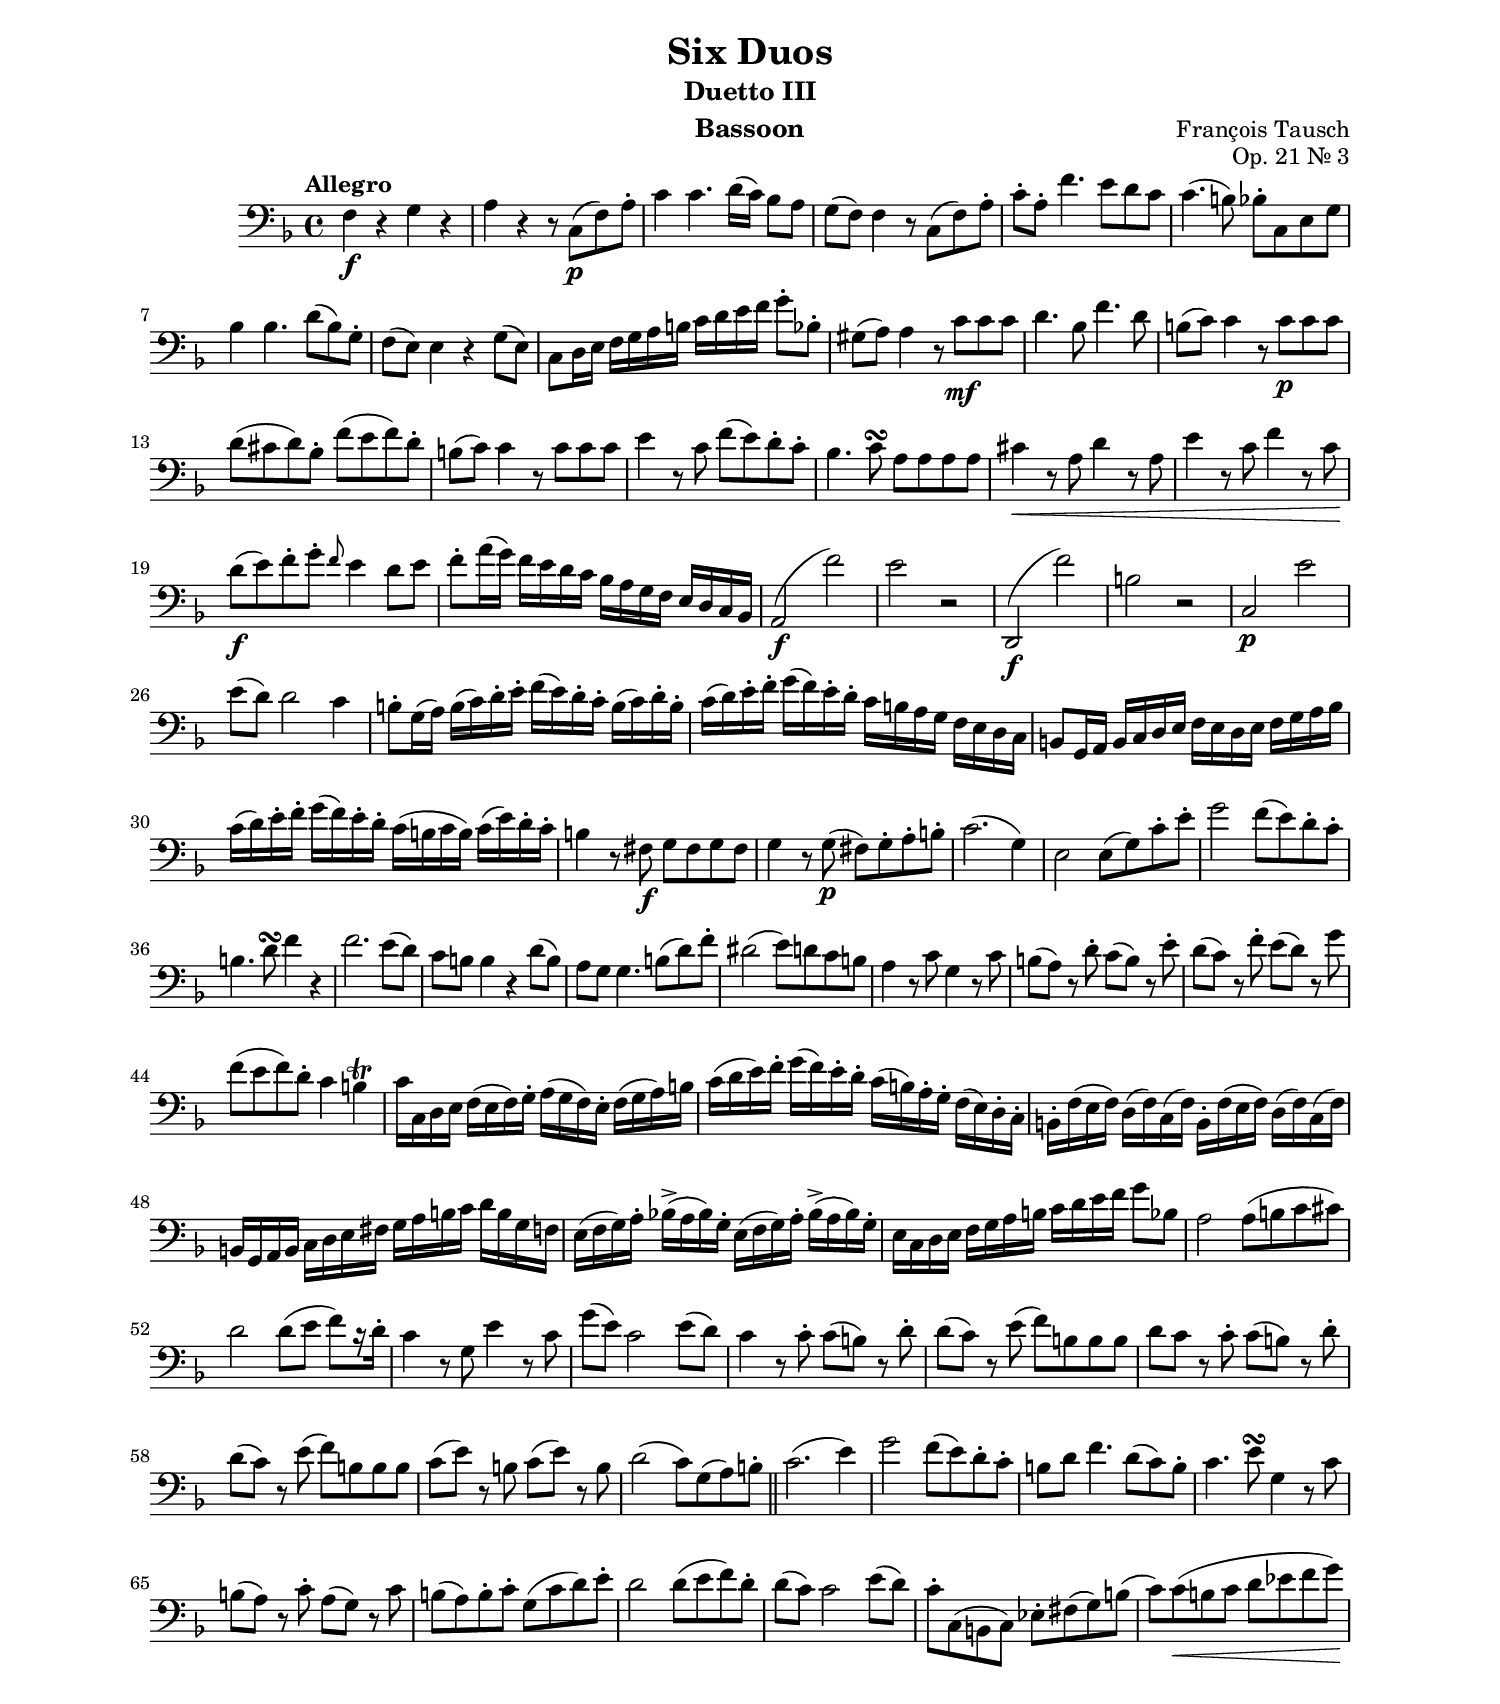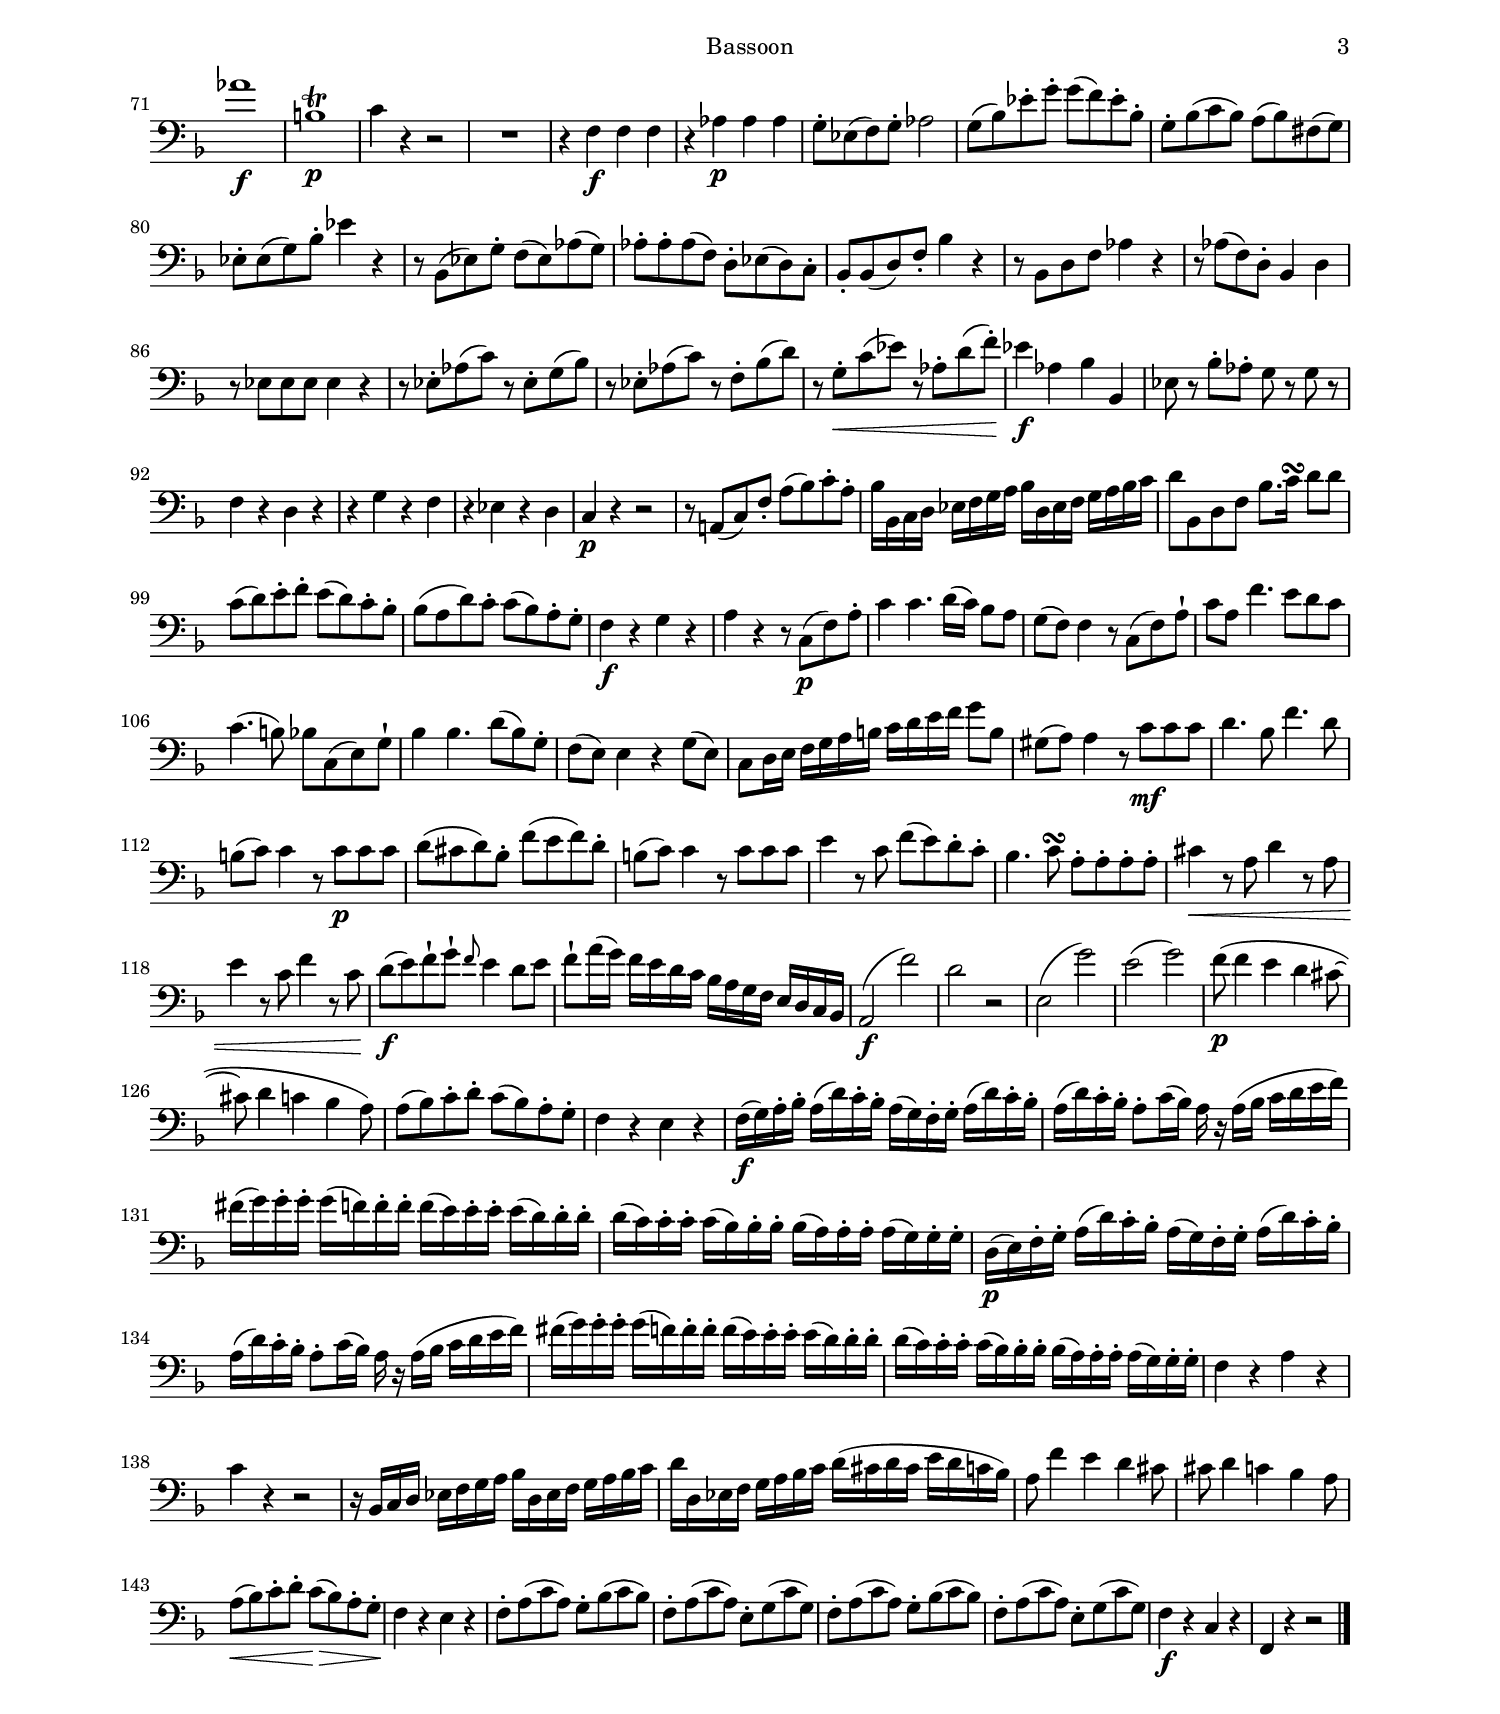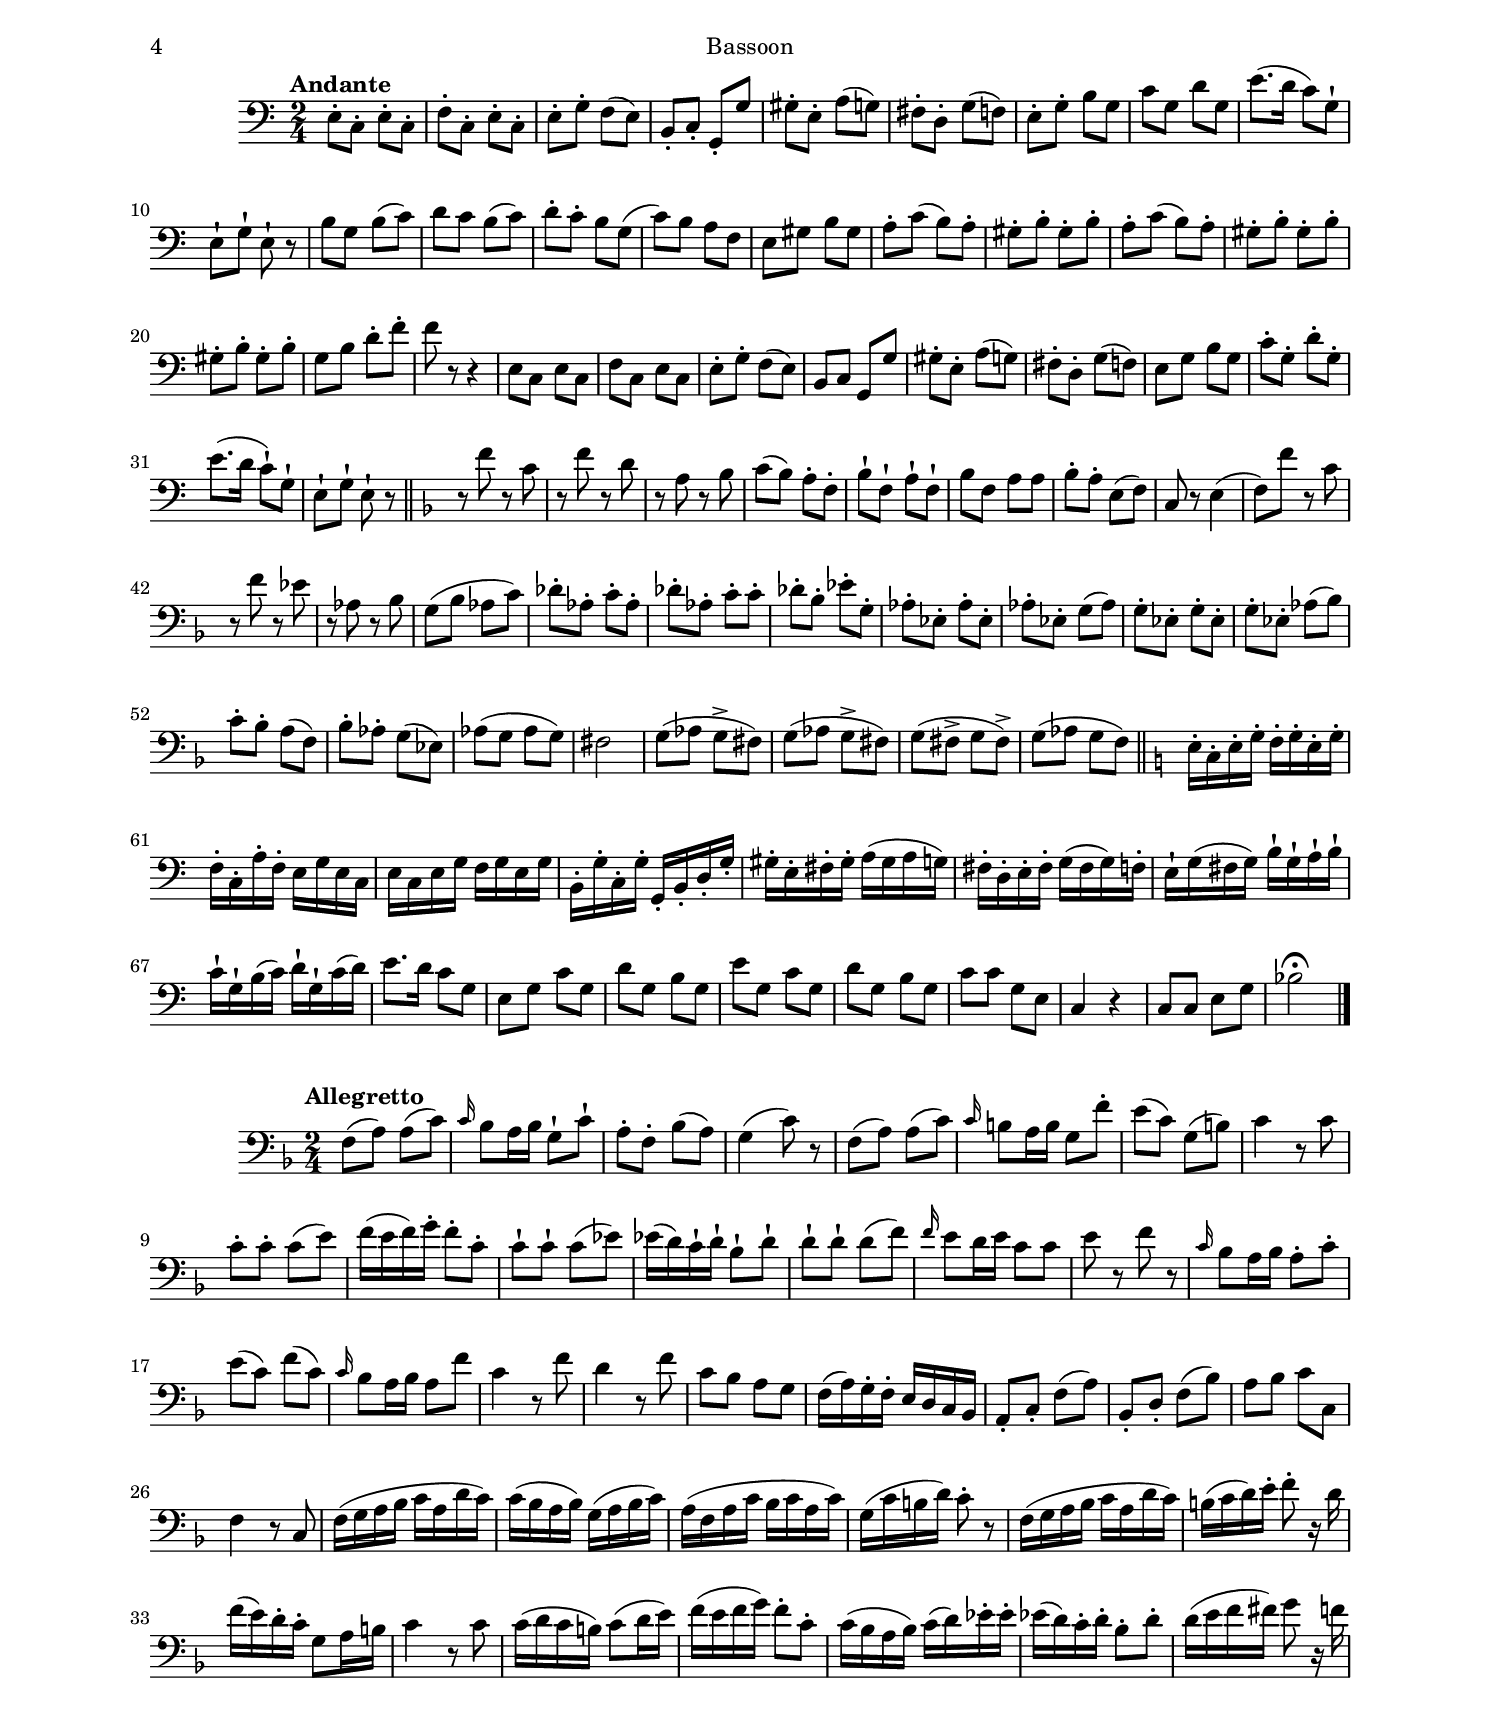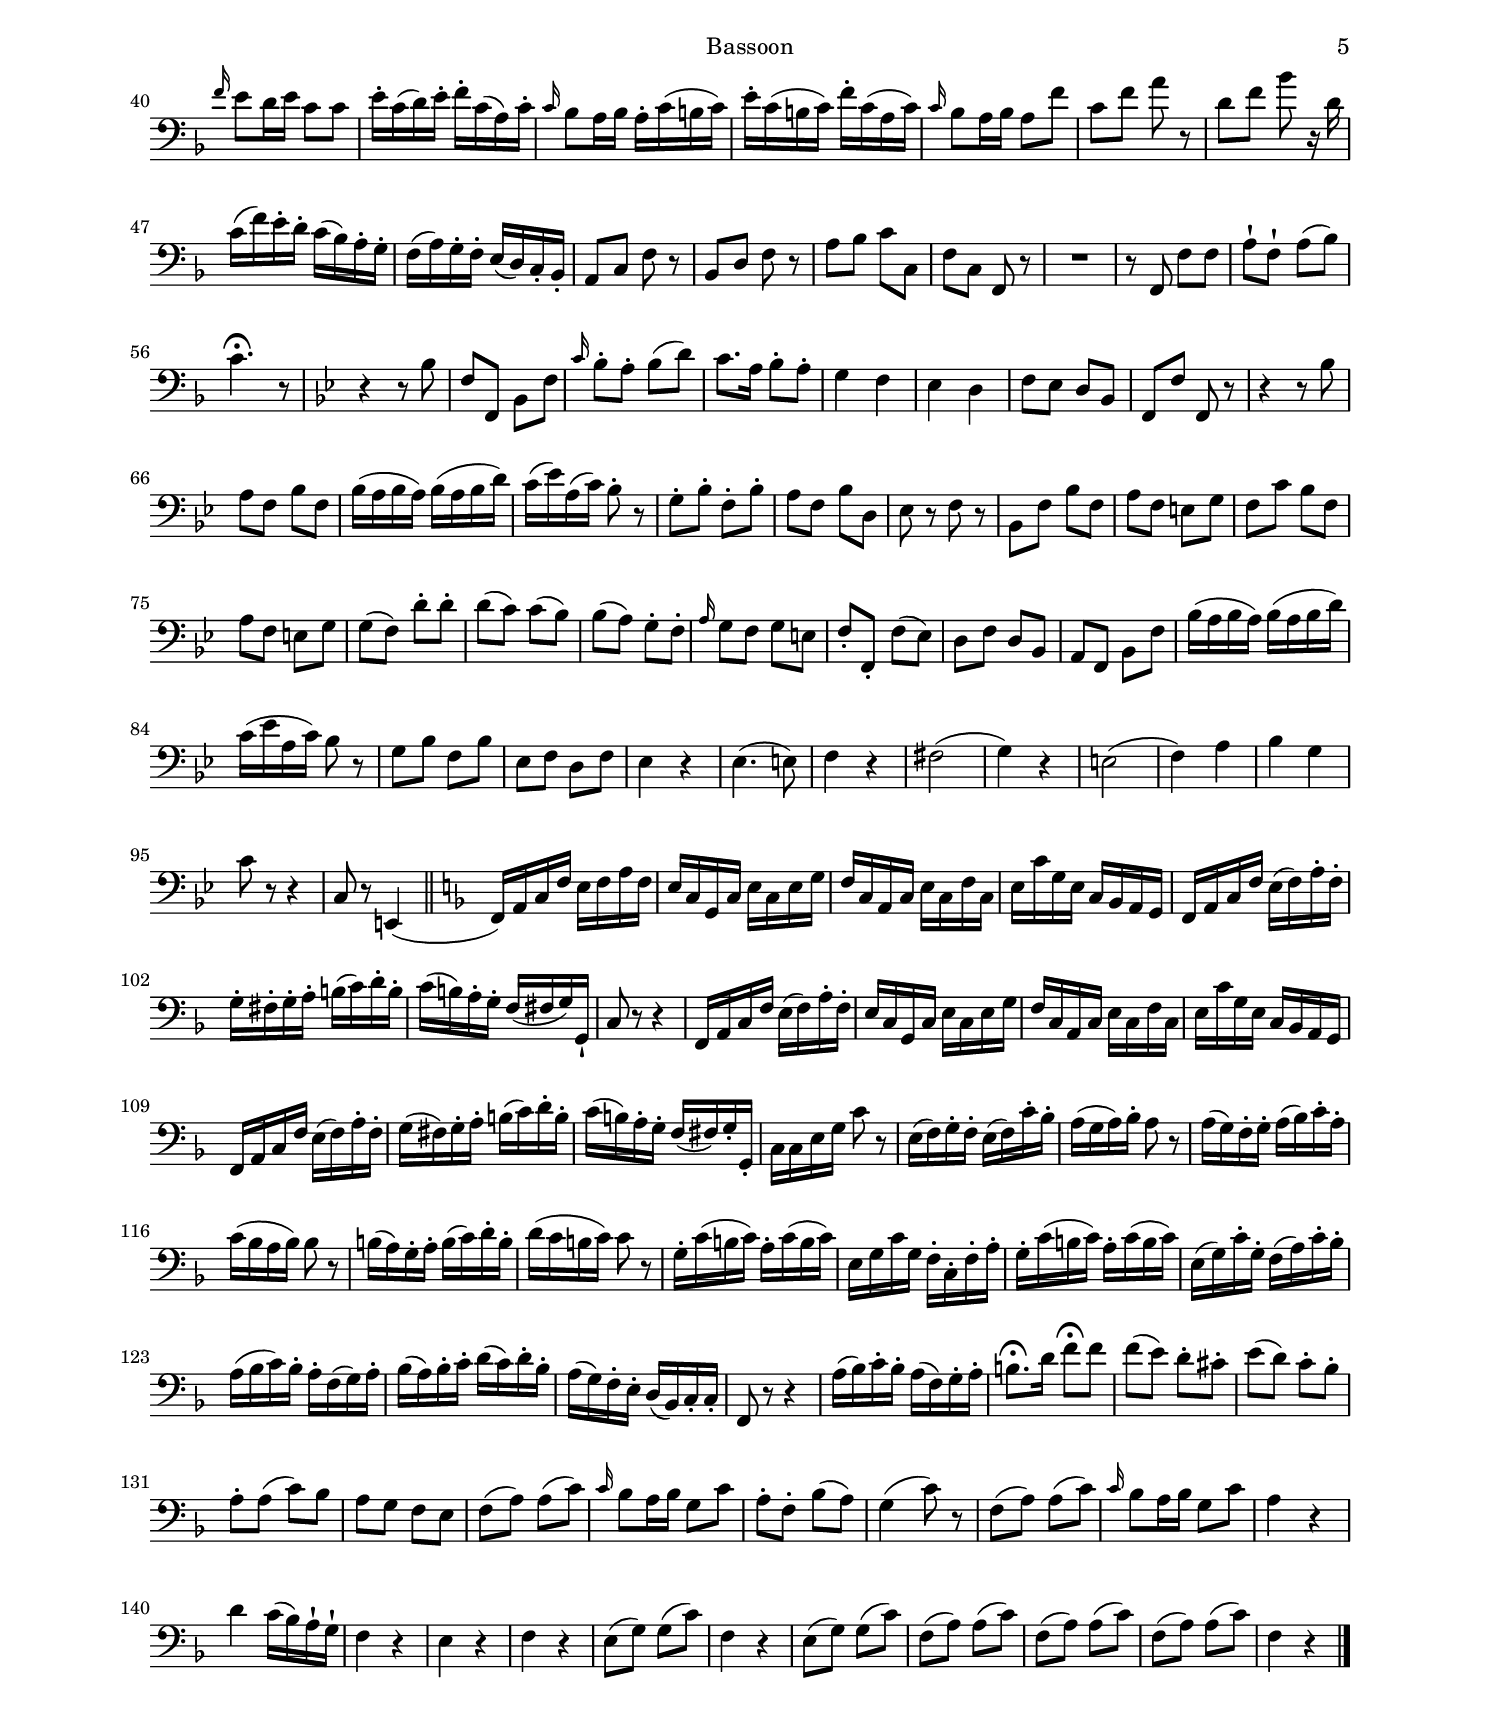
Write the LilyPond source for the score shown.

\version "2.19.64"
\pointAndClickOff

\include "../defs.ly"
ThreeOneBassoon = \relative f {
    \clef "bass"
    \key f \major
    \time 4/4
    \tempo "Allegro" 4=120 | % 1
    f4 \f r4 g4 r4 | % 2
    a4 r4 r8 c,8 \p ( f8 ) a8 -. | % 3
    c4 c4. d16 ( c16 ) bes8 a8 | % 4
    g8 ( f8 ) f4 r8 c8 ( f8 ) a8 -. | % 5
    c8 -. a8 -. f'4. e8 d8 c8 | % 6
    c4. ( b8 ) bes8 -. c,8 e8 g8 | % 7
    bes4 bes4. d8 ( bes8 ) g8 -. | % 8
    f8 ( e8 ) e4 r4 g8 ( e8 ) | % 9
    c8 d16 e16 f16 g16 a16 b16 c16 d16 e16 f16 g8 -. bes,8 -. |
    \barNumberCheck #10
    gis8 ( a8 ) a4 r8 c8 \mf c8 c8 | % 11
    d4. bes8 f'4. d8 | % 12
    b8 ( c8 ) c4 r8 c8 \p c8 c8 | % 13
    d8 ( cis8 d8 ) bes8 -. f'8 ( e8 f8 ) d8 -. | % 14
    b8 ( c8 ) c4 r8 c8 c8 c8 | % 15
    e4 r8 c8 f8 ( e8 ) d8 -. c8 -. | % 16
    bes4. c8 \turn a8 a8 a8 a8 | % 17
    cis4 \< r8 a8 d4 r8 a8 | % 18
    e'4 r8 c8 f4 r8 c8 | % 19
    d8 \f ( e8 ) f8 -. g8 -. \grace { f8 } e4 d8 e8 | \barNumberCheck #20
    f8 -. a16 ( g16 ) f16 e16 d16 c16 bes16 a16 g16 f16 e16 d16 c16 bes16
    | % 21
    a2 \f ( f''2 ) | % 22
    e2 r2 | % 23
    d,,2 \f ( f''2 ) | % 24
    b,2 r2 | % 25
    c,2 \p e'2 | % 26
    e8 ( d8 ) d2 c4 | % 27
    b8 -. g16 ( a16 ) b16 ( c16 ) d16 -. e16 -. f16 ( e16 ) d16 -. c16
    -. b16 ( c16 ) d16 -. b16 -. | % 28
    c16 ( d16 ) e16 -. f16 -. g16 ( f16 ) e16 -. d16 -. c16 b16 a16 g16
    f16 e16 d16 c16 | % 29
    b8 g16 a16 b16 c16 d16 e16 f16 e16 d16 e16 f16 g16 a16 bes16 |
    \barNumberCheck #30
    c16 ( d16 ) e16 -. f16 -. g16 ( f16 ) e16 -. d16 -. c16 ( b16 c16 b16
    ) c16 ( e16 ) d16 -. c16 -. | % 31
    b4 r8 fis8 \f g8 fis8 g8 fis8 | % 32
    g4 r8 g8 \p ( fis8 ) g8 -. a8 -. b8 -. | % 33
    c2. ( g4 ) | % 34
    e2 e8 ( g8 ) c8 -. e8 -. | % 35
    g2 f8 ( e8 ) d8 -. c8 -. | % 36
    b4. d8 \turn f4 r4 | % 37
    f2. e8 ( d8 ) | % 38
    c8 b8 b4 r4 d8 ( b8 ) | % 39
    a8 g8 g4. b8 ( d8 ) f8 -. | \barNumberCheck #40
    dis2 ( e8 ) d8 c8 b8 | % 41
    a4 r8 c8 g4 r8 c8 | % 42
    b8 ( a8 ) r8 d8 -. c8 ( b8 ) r8 e8 -. | % 43
    d8 ( c8 ) r8 f8 -. e8 ( d8 ) r8 g8 | % 44
    f8 ( e8 f8 ) d8 -. c4 b4 \trill | % 45
    c16 c,16 d16 e16 f16 ( e16 f16 ) g16 -. a16 ( g16 f16 ) e16 -. f16 (
    g16 a16 ) b16 | % 46
    c16 ( d16 e16 ) f16 -. g16 ( f16 ) e16 -. d16 -. c16 ( b16 ) a16 -.
    g16 -. f16 ( e16 ) d16 -. c16 -. | % 47
    b16 -. f'16 ( e16 f16 ) d16 ( f16 ) c16 ( f16 ) b,16 -. f'16 ( e16 f16
    ) d16 ( f16 ) c16 ( f16 ) | % 48
    b,16 g16 a16 b16 c16 d16 e16 fis16 g16 a16 b16 c16 d16 b16 g16 f16 | % 49
    e16 ( f16 g16 ) a16 -.
      bes!16 ( -> a16 bes16 ) g16 -.
      e16 ( f16 g16 ) a16 -.
      bes16 ( -> a16 bes16 ) g16 -. | \barNumberCheck #50
    e16 c16 d16 e16 f16 g16 a16 b16 c16 d16 e16 f16 g8 bes,8 | % 51
    a2 a8 ( b8 c8 cis8 ) | % 52
    d2 d8 ( e8 f8 ) [ r16 d16 -. ] | % 53
    c4 r8 g8 e'4 r8 c8 | % 54
    g'8 ( e8 ) c2 e8 ( d8 ) | % 55
    c4 r8 c8 -. c8 ( b8 ) r8 d8 -. | % 56
    d8 ( c8 ) r8 e8 ( f8 ) b,8 b8 b8 | % 57
    d8 c8 r8 c8 -. c8 ( b8 ) r8 d8 -. | % 58
    d8 ( c8 ) r8 e8 ( f8 ) b,8 b8 b8 | % 59
    c8 ( e8 ) r8 b8 c8 ( e8 ) r8 b8 | \barNumberCheck #60
    d2 ( c8 ) g8 ( a8 ) b8 -. \bar "||"
    c2. ( e4 ) | % 62
    g2 f8 ( e8 ) d8 -. c8 -. | % 63
    b8 d8 f4. d8 ( c8 ) b8 -. | % 64
    c4. e8 \turn g,4 r8 c8 | % 65
    b8 ( a8 ) r8 c8 -. a8 ( g8 ) r8 c8 | % 66
    b8 ( a8 ) b8 -. c8 -. g8 ( c8 d8 ) e8 -. | % 67
    d2 d8 ( e8 f8 ) d8 -. | % 68
    d8 ( c8 ) c2 e8 ( d8 ) | % 69
    c8 -. c,8 ( b8 c8 ) es8 -. fis8 ( g8 ) b8 ( | \barNumberCheck #70
    c8 ) c8 \< ( b8 c8 d8 es8 f8 g8 ) | % 71
    as1 \f| % 72
    b,1 \trill \p | % 73
    c4 r4 r2 | % 74
    R1 | % 75
    r4 f,4 \f f4 f4 | % 76
    r4 as4 \p as4 as4 | % 77
    g8 -. es8 ( f8 ) g8 -. as2 | % 78
    g8 ( bes8 ) es8 -. g8 -. g8 ( f8 ) es8 -. bes8 -. | % 79
    g8 -. bes8 ( c8 bes8 ) a8 ( bes8 ) fis8 ( g8 ) | \barNumberCheck #80
    es8 -. es8 ( g8 ) bes8 -. es4 r4 | % 81
    r8 bes,8 ( es8 ) g8 -. f8 ( es8 ) as8 ( g8 ) | % 82
    as8 -. as8 -. as8 ( f8 ) d8 -. es8 ( d8 ) c8 -. | % 83
    bes8 -. bes8 ( d8 ) f8 -. bes4 r4 | % 84
    r8 bes,8 d8 f8 as4 r4 | % 85
    r8 as8 ( f8 ) d8 -. bes4 d4 | % 86
    r8 es8 es8 es8 es4 r4 | % 87
    r8 es8 -. as8 ( c8 ) r8 es,8 -. g8 ( bes8 ) | % 88
    r8 es,8 -. as8 ( c8 ) r8 f,8 -. bes8 ( d8 ) | % 89
    r8 g,8 -. \< c8 ( es8 ) r8 as,8 -. d8 ( f8 ) -. | \barNumberCheck #90
    es4 \f as,4 bes4 bes,4 | % 91
    es8 r8 bes'8 -. as8 -. g8 r8 g8 r8 | % 92
    f4 r4 d4 r4 | % 93
    r4 g4 r4 f4 | % 94
    r4 es4 r4 d4 | % 95
    c4 \p r4 r2 | % 96
    r8 a!8 ( c8 ) f8 -. a8 ( bes8 ) c8 -. a8 -. | % 97
    bes16 bes,16 c16 d16 es16 f16 g16 a16 bes16 d,16 es16 f16 g16 a16
    bes16 c16 | % 98
    d8 bes,8 d8 f8 bes8. c16 \turn d8 d8 | % 99
    c8 ( d8 ) e8 -. f8 -. e8 ( d8 ) c8 -. bes8 -. | \barNumberCheck #100
    bes8 ( a8 d8 ) c8 -. c8 ( bes8 ) a8 -. g8 -. | % 101
    f4 \f r4 g4 r4 | % 102
    a4 r4 r8 c,8 \p ( f8 ) a8 -. | % 103
    c4 c4. d16 ( c16 ) bes8 a8 | % 104
    g8 ( f8 ) f4 r8 c8 ( f8 ) a8 -! | % 105
    c8 a8 f'4. e8 d8 c8 | % 106
    c4. ( b8 ) bes8 c,8 ( e8 ) g8 -! | % 107
    bes4 bes4. d8 ( bes8 ) g8 -. | % 108
    f8 ( e8 ) e4 r4 g8 ( e8 ) | % 109
    c8 d16 e16 f16 g16 a16 b16 c16 d16 e16 f16 g8 b,8 | \barNumberCheck
    #110
    gis8 ( a8 ) a4 r8 c8 \mf c8 c8 | % 111
    d4. bes8 f'4. d8 | % 112
    b8 ( c8 ) c4 r8 c8 \p c8 c8 | % 113
    d8 ( cis8 d8 ) bes8 -. f'8 ( e8 f8 ) d8 -. | % 114
    b8 ( c8 ) c4 r8 c8 c8 c8 | % 115
    e4 r8 c8 f8 ( e8 ) d8 -. c8 -. | % 116
    bes4. c8 \turn a8 -. a8 -. a8 -. a8 -. | % 117
    cis4 \< r8 a8 d4 r8 a8 | % 118
    e'4 r8 c8 f4 r8 c8 | % 119
    d8 \f ( e8 ) f8 -! g8 -! \grace { f8 } e4 d8 e8 | \barNumberCheck #120
    f8 -! a16 ( g16 ) f16 e16 d16 c16 bes16 a16 g16 f16 e16 d16 c16 bes16
    | % 121
    a2 \f( f''2 ) | % 122
    d2 r2 | % 123
    e,2 ( g'2 ) | % 124
    e2 ( g2 ) | % 125
    f8 \p ( f4 e4 d4 cis8 ~ | % 126
    cis8 d4 c4 bes4 a8 ) | % 127
    a8 ( bes8 ) c8 -. d8 -. c8 ( bes8 ) a8 -. g8 -. | % 128
    f4 r4 e4 r4 | % 129
    f16 \f ( g16 ) a16 -. bes16 -. a16 ( d16 ) c16 -. bes16 -. a16 ( g16 )
    f16 -. g16 -. a16 ( d16 ) c16 -. bes16 -. | \barNumberCheck #130
    a16 ( d16 ) c16 -. bes16 -. a8 -. c16 ( bes16 ) a16 r16 a16 ( bes16
    c16 d16 e16 f16 ) | % 131
    fis16 ( g16 ) g16 -. g16 -. g16 ( f16 ) f16 -. f16 -. f16 ( e16 ) e16
    -. e16 -. e16 ( d16 ) d16 -. d16 -. | % 132
    d16 ( c16 ) c16 -. c16 -. c16 ( bes16 ) bes16 -. bes16 -. bes16 ( a16
    ) a16 -. a16 -. a16 ( g16 ) g16 -. g16 -. | % 133
    d16 \p ( e16 ) f16 -. g16 -. a16 ( d16 ) c16 -. bes16 -. a16 ( g16 ) f16
    -. g16 -. a16 ( d16 ) c16 -. bes16 -. | % 134
    a16 ( d16 ) c16 -. bes16 -. a8 -. c16 ( bes16 ) a16 r16 a16 ( bes16
    c16 d16 e16 f16 ) | % 135
    fis16 ( g16 ) g16 -. g16 -. g16 ( f16 ) f16 -. f16 -. f16 ( e16 ) e16
    -. e16 -. e16 ( d16 ) d16 -. d16 -. | % 136
    d16 ( c16 ) c16 -. c16 -. c16 ( bes16 ) bes16 -. bes16 -. bes16 ( a16
    ) a16 -. a16 -. a16 ( g16 ) g16 -. g16 -. | % 137
    f4 r4 a4 r4 | % 138
    c4 r4 r2 | % 139
    r16 bes,16 c16 d16 es16 f16 g16 a16 bes16 d,16 es16 f16 g16 a16 bes16
    c16 | \barNumberCheck #140
    d16 d,16 es16 f16 g16 a16 bes16 c16 d16 ( cis16 d16 cis16 e16 d16 c16
    bes16 ) | % 141
    a8 f'4 e4 d4 cis8 | % 142
    cis8 d4 c4 bes4 a8 | % 143
    a8 \< ( bes8 ) c8 -. d8 -.
      c8 \> ( bes8 ) a8 -. g8 -. \! | % 144
    f4 r4 e4 r4 | % 145
    f8 -. a8 ( c8 a8 ) g8 -. bes8 ( c8 bes8 ) | % 146
    f8 -. a8 ( c8 a8 ) e8 -. g8 ( c8 g8 ) | % 147
    f8 -. a8 ( c8 a8 ) g8 -. bes8 ( c8 bes8 ) | % 148
    f8 -. a8 ( c8 a8 ) e8 -. g8 ( c8 g8 ) | % 149
    f4 \f r4 c4 r4 | \barNumberCheck #150
    f,4 r4 r2 \bar "|."
}

ThreeTwoBassoon = \relative e {
    \clef "bass"
    \key c \major
    \time 2/4
    \tempo "Andante" 4=48 | % 1
    e8 -. c8 -. e8 -. c8 -. | % 2
    f8 -. c8 -. e8 -. c8 -. | % 3
    e8 -. g8 -. f8 ( e8 ) | % 4
    b8 -. c8 -. g8 -. g'8 | % 5
    gis8 -. e8 -. a8 ( g8 ) | % 6
    fis8 -. d8 -. g8 ( f8 ) | % 7
    e8 -. g8 -. b8 g8 | % 8
    c8 g8 d'8 g,8 | % 9
    e'8. ( d16 c8 ) g8 -! | \barNumberCheck #10
    e8 -! g8 -! e8 -! r8 | % 11
    b'8 g8 b8 ( c8 ) | % 12
    d8 c8 b8 ( c8 ) | % 13
    d8 -. c8 -. b8 g8 ( | % 14
    c8 ) b8 a8 f8 | % 15
    e8 gis8 b8 gis8 | % 16
    a8 -. c8 ( b8 ) a8 -. | % 17
    gis8 -. b8 -. gis8 -. b8 -. | % 18
    a8 -. c8 ( b8 ) a8 -. | % 19
    gis8 -. b8 -. gis8 -. b8 -. | \barNumberCheck #20
    gis8 -. b8 -. gis8 -. b8 -. | % 21
    g8 b8 d8 -. f8 -. | % 22
    f8 r8 r4 | % 23
    e,8 c8 e8 c8 | % 24
    f8 c8 e8 c8 | % 25
    e8 -. g8 -. f8 ( e8 ) | % 26
    b8 c8 g8 g'8 | % 27
    gis8 -. e8 -. a8 ( g8 ) | % 28
    fis8 -. d8 -. g8 ( f8 ) | % 29
    e8 g8 b8 g8 | \barNumberCheck #30
    c8 -. g8 -. d'8 -. g,8 -. | % 31
    e'8. ( d16 c8 ) -! g8 -! | % 32
    e8 -! g8 -! e8 -! r8 \bar "||"
    \key f \major | % 33
    r8 f'8 r8 c8 | % 34
    r8 f8 r8 d8 | % 35
    r8 a8 r8 bes8 | % 36
    c8 ( bes8 ) a8 -. f8 -. | % 37
    bes8 -! f8 -! a8 -! f8 -! | % 38
    bes8 f8 a8 a8 | % 39
    bes8 -. a8 -. e8 ( f8 ) | \barNumberCheck #40
    c8 r8 e4 ( | % 41
    f8 ) f'8 r8 c8 | % 42
    r8 f8 r8 es8 | % 43
    r8 as,8 r8 bes8 | % 44
    g8 ( bes8 as8 c8 ) | % 45
    des8 -. as8 -. c8 -. as8 -. | % 46
    des8 -. as8 -. c8 -. c8 -. | % 47
    des8 -. bes8 -. es8 -. g,8 -. | % 48
    as8 -. es8 -. as8 -. es8 -. | % 49
    as8 -. es8 -. g8 ( as8 ) | \barNumberCheck #50
    g8 -. es8 -. g8 -. es8 -. | % 51
    g8 -. es8 -. as8 ( bes8 ) | % 52
    c8 -. bes8 -. a8 ( f8 ) | % 53
    bes8 -. as8 -. g8 ( es8 ) | % 54
    as8 ( g8 as8 g8 ) | % 55
    fis2 | % 56
    g8 ( as8 g8 -> fis8 ) | % 57
    g8 ( as8 g8 -> fis8 ) | % 58
    g8 ( fis8 -> g8 fis8 ) -> | % 59
    g8 ( as8 g8 f8 ) \bar "||"
    \key c \major | \barNumberCheck #60
    e16 -. c16 -. e16 -. g16 -. f16 -. g16 -. e16 -. g16 -. | % 61
    f16 -. c16 -. a'16 -. f16 -. e16 g16 e16 c16 | % 62
    e16 c16 e16 g16 f16 g16 e16 g16 | % 63
    b,16 -. g'16 -. c,16 -. g'16 -. g,16 -. b16 -. d16 -. g16 -. | % 64
    gis16 -. e16 -. fis16 -. gis16 -. a16 ( gis16 a16 g16 ) | % 65
    fis16 -. d16 -. e16 -. fis16 -. g16 ( fis16 g16 ) f16 -. | % 66
    e16 -! g16 ( fis16 g16 ) b16 -! g16 -! a16 -! b16 -! | % 67
    c16 -! g16 -! b16 ( c16 ) d16 -! g,16 -! c16 ( d16 ) | % 68
    e8. d16 c8 g8 | % 69
    e8 g8 c8 g8 | \barNumberCheck #70
    d'8 g,8 b8 g8 | % 71
    e'8 g,8 c8 g8 | % 72
    d'8 g,8 b8 g8 | % 73
    c8 c8 g8 e8 | % 74
    c4 r4 | % 75
    c8 c8 e8 g8 | % 76
    bes2 ^\fermata \bar "|."
}

ThreeThreeBassoon = \relative f {
    \clef "bass"
    \key f \major
    \time 2/4
    \tempo "Allegretto" 4=120 | % 1
    f8 ( a8 ) a8 ( c8 ) | % 2
    \grace { c16 } bes8 a16 bes16 g8 -! c8 -! | % 3
    a8 -. f8 -. bes8 ( a8 ) | % 4
    g4 ( c8 ) r8 | % 5
    f,8 ( a8 ) a8 ( c8 ) | % 6
    \grace { c16 } b8 a16 b16 g8 f'8 -. | % 7
    e8 ( c8 ) g8 ( b8 ) | % 8
    c4 r8 c8 | % 9
    c8 -. c8 -. c8 ( e8 ) | \barNumberCheck #10
    f16 ( e16 f16 ) g16 -. f8 -. c8 -. | % 11
    c8 -! c8 -! c8 ( es8 ) | % 12
    es16 ( d16 ) c16 -! d16 -! bes8 -! d8 -! | % 13
    d8 -! d8 -! d8 ( f8 ) | % 14
    \grace { f16 } e8 d16 e16 c8 c8 | % 15
    e8 r8 f8 r8 | % 16
    \grace { c16 } bes8 a16 bes16 a8 -. c8 -. | % 17
    e8 ( c8 ) f8 ( c8 ) | % 18
    \grace { c16 } bes8 a16 bes16 a8 f'8 | % 19
    c4 r8 f8 | \barNumberCheck #20
    d4 r8 f8 | % 21
    c8 bes8 a8 g8 | % 22
    f16 ( a16 ) g16 -. f16 -. e16 d16 c16 bes16 | % 23
    a8 -. c8 -. f8 ( a8 ) | % 24
    bes,8 -. d8 -. f8 ( bes8 ) | % 25
    a8 bes8 c8 c,8 | % 26
    f4 r8 c8 | % 27
    f16 ( g16 a16 bes16 c16 a16 d16 c16 ) | % 28
    c16 ( bes16 a16 bes16 ) g16 ( a16 bes16 c16 ) | % 29
    a16 ( f16 a16 c16 bes16 c16 a16 c16 ) | \barNumberCheck #30
    g16 ( c16 b16 d16 ) c8 -. r8 | % 31
    f,16 ( g16 a16 bes16 c16 a16 d16 c16 ) | % 32
    b16 ( c16 d16 ) e16 -. f8 -. r16 d16 | % 33
    f16 ( e16 ) d16 -. c16 -. g8 a16 b16 | % 34
    c4 r8 c8 | % 35
    c16 ( d16 c16 b16 ) c8 ( d16 e16 ) | % 36
    f16 ( e16 f16 g16 ) f8 -. c8 -. | % 37
    c16 ( bes16 a16 bes16 ) c16 ( d16 ) es16 -. es16 -. | % 38
    es16 ( d16 ) c16 -. d16 -. bes8 -. d8 -. | % 39
    d16 ( e16 f16 fis16 ) g8 r16 f16 | \barNumberCheck #40
    \grace { f16 } e8 d16 e16 c8 c8 | % 41
    e16 -. c16 ( d16 ) e16 -. f16 -. c16 ( a16 ) c16 -. | % 42
    \grace { c16 } bes8 a16 bes16 a16 -. c16 ( b16 c16 ) | % 43
    e16 -. c16 ( b16 c16 ) f16 -. c16 ( a16 c16 ) | % 44
    \grace { c16 } bes8 a16 bes16 a8 f'8 | % 45
    c8 f8 a8 r8 | % 46
    d,8 f8 bes8 r16 d,16 | % 47
    c16 ( f16 ) e16 -. d16 -. c16 ( bes16 ) a16 -. g16 -. | % 48
    f16 ( a16 ) g16 -. f16 -. e16 ( d16 ) c16 -. bes16 -. | % 49
    a8 c8 f8 r8 | \barNumberCheck #50
    bes,8 d8 f8 r8 | % 51
    a8 bes8 c8 c,8 | % 52
    f8 c8 f,8 r8 | % 53
    R2 | % 54
    r8 f8 f'8 f8 | % 55
    a8 -! f8 -! a8 ( bes8 ) | % 56
    c4. ^\fermata r8 | % 57
    \key bes \major | % 57
    r4 r8 bes8 | % 58
    f8 f,8 bes8 f'8 | % 59
    \grace { c'16 } bes8 -. a8 -. bes8 ( d8 ) | \barNumberCheck #60
    c8. a16 bes8 -. a8 -. | % 61
    g4 f4 | % 62
    es4 d4 | % 63
    f8 es8 d8 bes8 | % 64
    f8 f'8 f,8 r8 | % 65
    r4 r8 bes'8 | % 66
    a8 f8 bes8 f8 | % 67
    bes16 ( a16 bes16 a16 ) bes16 ( a16 bes16 d16 ) | % 68
    c16 ( es16 ) a,16 ( c16 ) bes8 -. r8 | % 69
    g8 -. bes8 -. f8 -. bes8 -. | \barNumberCheck #70
    a8 f8 bes8 d,8 | % 71
    es8 r8 f8 r8 | % 72
    bes,8 f'8 bes8 f8 | % 73
    a8 f8 e8 g8 | % 74
    f8 c'8 bes8 f8 | % 75
    a8 f8 e8 g8 | % 76
    g8 ( f8 ) d'8 -. d8 -. | % 77
    d8 ( c8 ) c8 ( bes8 ) | % 78
    bes8 ( a8 ) g8 -. f8 -. | % 79
    \grace { a16 } g8 f8 g8 e8 | \barNumberCheck #80
    f8 -. f,8 -. f'8 ( es8 ) | % 81
    d8 f8 d8 bes8 | % 82
    a8 f8 bes8 f'8 | % 83
    bes16 ( a16 bes16 a16 ) bes16 ( a16 bes16 d16 ) | % 84
    c16 ( es16 a,16 c16 ) bes8 r8 | % 85
    g8 bes8 f8 bes8 | % 86
    es,8 f8 d8 f8 | % 87
    es4 r4 | % 88
    es4. ( e8 ) | % 89
    f4 r4 | \barNumberCheck #90
    fis2 ( | % 91
    g4 ) r4 | % 92
    e2 ( | % 93
    f4 ) a4 | % 94
    bes4 g4 | % 95
    c8 r8 r4 | % 96
    c,8 r8 e,4 ( \bar "||"
    \key f \major | % 97
    f16 ) a16 c16 f16 e16 f16 a16 f16 | % 98
    e16 c16 g16 c16 e16 c16 e16 g16 | % 99
    f16 c16 a16 c16 e16 c16 f16 c16 | \barNumberCheck #100
    e16 c'16 g16 e16 c16 bes16 a16 g16 | % 101
    f16 a16 c16 f16 e16 ( f16 ) a16 -. f16 -. | % 102
    g16 -. fis16 -. g16 -. a16 -. b16 ( c16 ) d16 -. b16 -. | % 103
    c16 ( b16 ) a16 -. g16 -. f16 ( fis16 g16 ) g,16 -! | % 104
    c8 r8 r4 | % 105
    f,16 a16 c16 f16 e16 ( f16 ) a16 -. f16 -. | % 106
    e16 c16 g16 c16 e16 c16 e16 g16 | % 107
    f16 c16 a16 c16 e16 c16 f16 c16 | % 108
    e16 c'16 g16 e16 c16 bes16 a16 g16 | % 109
    f16 a16 c16 f16 e16 ( f16 ) a16 -. f16 -. | \barNumberCheck #110
    g16 ( fis16 ) g16 -. a16 -. b16 ( c16 ) d16 -. b16 -. | % 111
    c16 ( b16 ) a16 -. g16 -. f16 ( fis16 ) g16 -. g,16 -. | % 112
    c16 c16 e16 g16 c8 r8 | % 113
    e,16 ( f16 ) g16 -. f16 -. e16 ( f16 ) c'16 -. bes16 -. | % 114
    a16 ( g16 a16 ) bes16 -. a8 r8 | % 115
    a16 ( g16 ) f16 -. g16 -. a16 ( bes16 ) c16 -. a16 -. | % 116
    c16 ( bes16 a16 bes16 ) bes8 r8 | % 117
    b16 ( a16 ) g16 -. a16 -. b16 ( c16 ) d16 -. b16 -. | % 118
    d16 ( c16 b16 c16 ) c8 r8 | % 119
    g16 -. c16 ( b16 c16 ) a16 -. c16 ( b16 c16 ) | \barNumberCheck #120
    e,16 g16 c16 g16 f16 -. c16 -. f16 -. a16 -. | % 121
    g16 -. c16 ( b16 c16 ) a16 -. c16 ( b16 c16 ) | % 122
    e,16 ( g16 ) c16 -. g16 -. f16 ( a16 ) c16 -. bes16 -. | % 123
    a16 ( bes16 c16 ) bes16 -. a16 -. f16 ( g16 ) a16 -. | % 124
    bes16 ( a16 ) bes16 -. c16 -. d16 ( c16 ) d16 -. bes16 -. | % 125
    a16 ( g16 ) f16 -. e16 -. d16 ( bes16 ) c16 -. c16 -. | % 126
    f,8 r8 r4 | % 127
    a'16 ( bes16 ) c16 -. bes16 -. a16 ( f16 ) g16 -. a16 -. | % 128
    b8. ^\fermata d16 f8 ^\fermata f8 | % 129
    f8 ( e8 ) d8 -. cis8 -. | \barNumberCheck #130
    e8 ( d8 ) c8 -. bes8 -. | % 131
    a8 -. a8 ( c8 ) bes8 | % 132
    a8 g8 f8 e8 | % 133
    f8 ( a8 ) a8 ( c8 ) | % 134
    \grace { c16 } bes8 a16 bes16 g8 c8 | % 135
    a8 -. f8 -. bes8 ( a8 ) | % 136
    g4 ( c8 ) r8 | % 137
    f,8 ( a8 ) a8 ( c8 ) | % 138
    \grace { c16 } bes8 a16 bes16 g8 c8 | % 139
    a4 r4 | \barNumberCheck #140
    d4 c16 ( bes16 ) a16 -! g16 -! | % 141
    f4 r4 | % 142
    e4 r4 | % 143
    f4 r4 | % 144
    e8 ( g8 ) g8 ( c8 ) | % 145
    f,4 r4 | % 146
    e8 ( g8 ) g8 ( c8 ) | % 147
    f,8 ( a8 ) a8 ( c8 ) | % 148
    f,8 ( a8 ) a8 ( c8 ) | % 149
    f,8 ( a8 ) a8 ( c8 ) | \barNumberCheck #150
    f,4 r4 \bar "|."
}


\header {
  title =  "Six Duos"
  composer = "François Tausch"
  instrument = "Bassoon"
}

\paper {
  paper-width = 10\in
  paper-height = 13\in
  top-margin = 1.0\in
  bottom-margin = 1.0\in
  left-margin = 1.0\in
  right-margin = 1.0\in
  page-breaking = #ly:page-turn-breaking
  first-page-number = 2
}

\bookpart {
  \header {
    subtitle = "Duetto III"
  }

  \score {
    \keepWithTag #'(withCue edited)
    \removeWithTag #'orig
    <<
      \new Staff
        <<
          \context Staff <<
            \set Score.tempoHideNote = ##t
            \context Voice { \ThreeOneBassoon }
          >>
        >>
    >>
    \header {
        opus = "Op. 21 № 3"
    }    
    \layout {}
  }

  \score {
    \keepWithTag #'(withCue edited)
    \removeWithTag #'orig
    <<
      \new Staff
        <<
          \context Staff <<
            \set Score.tempoHideNote = ##t
            \context Voice { \ThreeTwoBassoon }
          >>
        >>
    >>
    \layout {}
  }

  \score {
    \keepWithTag #'(withCue edited)
    \removeWithTag #'orig
    <<
      \new Staff
        <<
          \context Staff <<
            \set Score.tempoHideNote = ##t
            \context Voice { \ThreeThreeBassoon }
          >>
        >>
    >>
    \layout {}
  }
}